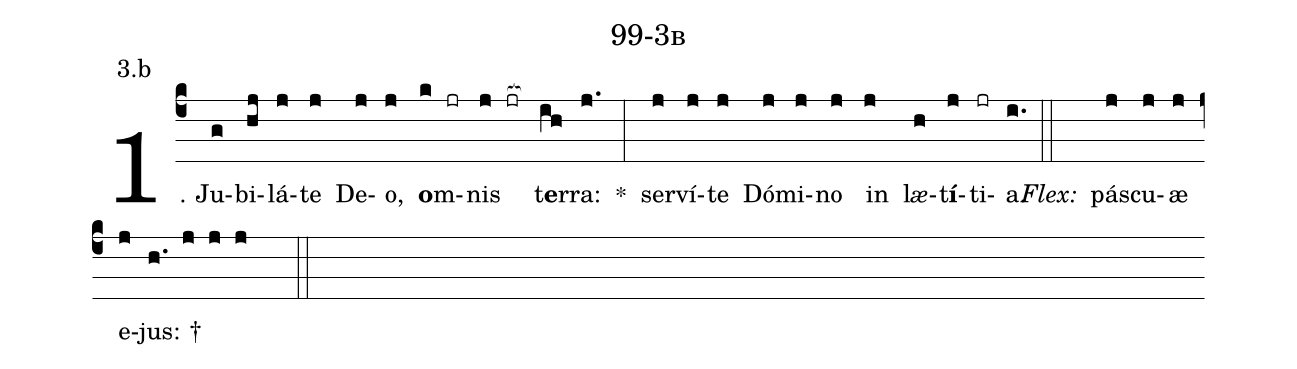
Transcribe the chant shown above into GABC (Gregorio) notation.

name: 99-3b;
annotation: 3.b;
%%
(c4)1. Ju(g)bi(hj)lá(j)te(j) De(j)o,(j) <b>o</b>m(k jr)nis(j jr[ocb:1{]) t<b>e</b>r(ih[ocb:0}])ra:(j.) *(:) ser(j)ví(j)te(j) Dó(j)mi(j)no(j) in(j) l<i>æ</i>(h)t<b>í</b>(j)ti(jr)a.(i.) (::)
<i>Flex:</i>()  pás(j)cu(j)æ(j) e(j)jus: †(h. j j j  ::)
